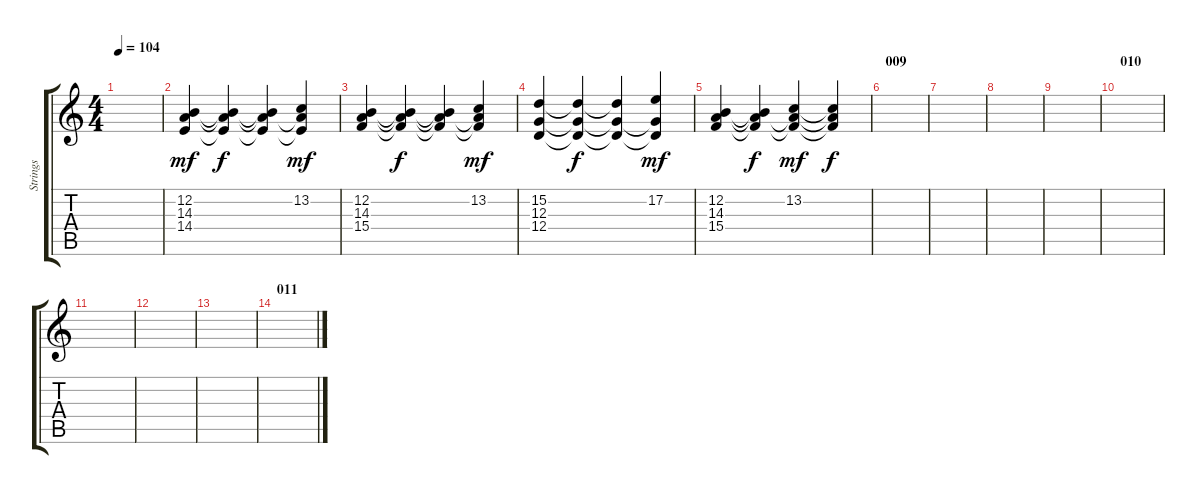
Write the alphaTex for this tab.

\track ("Strings" "Strings") {instrument synthstrings1}
\staff {score tabs}
\tuning (E4 B3 G3 D3 A2 E2) {hide}
\ts (4 4)
\tempo 104
\clef g2
\ks c
|
(12.2 14.3 14.4).4{dy mf} (12.2{t} 14.3{t} 14.4{t}).4{dy f} (12.2{t} 14.3{t} 14.4{t}).4 (13.2 14.3{t} 14.4{t}).4{dy mf} |
(12.2 14.3 15.4).4 (12.2{t} 14.3{t} 15.4{t}).4{dy f} (12.2{t} 14.3{t} 15.4{t}).4 (13.2 14.3{t} 15.4{t}).4{dy mf} |
(15.2 12.3 12.4).4 (15.2{t} 12.3{t} 12.4{t}).4{dy f} (15.2{t} 12.3{t} 12.4{t}).4 (17.2 12.3{t} 12.4{t}).4{dy mf} |
(12.2 14.3 15.4).4 (12.2{t} 14.3{t} 15.4{t}).4{dy f} (13.2 14.3{t} 15.4{t}).4{dy mf} (13.2{t} 14.3{t} 15.4{t}).4{dy f} |
\section ("" "009 ")
|
|
|
|
\section ("" "010")
|
|
|
|
\section ("" "011")
